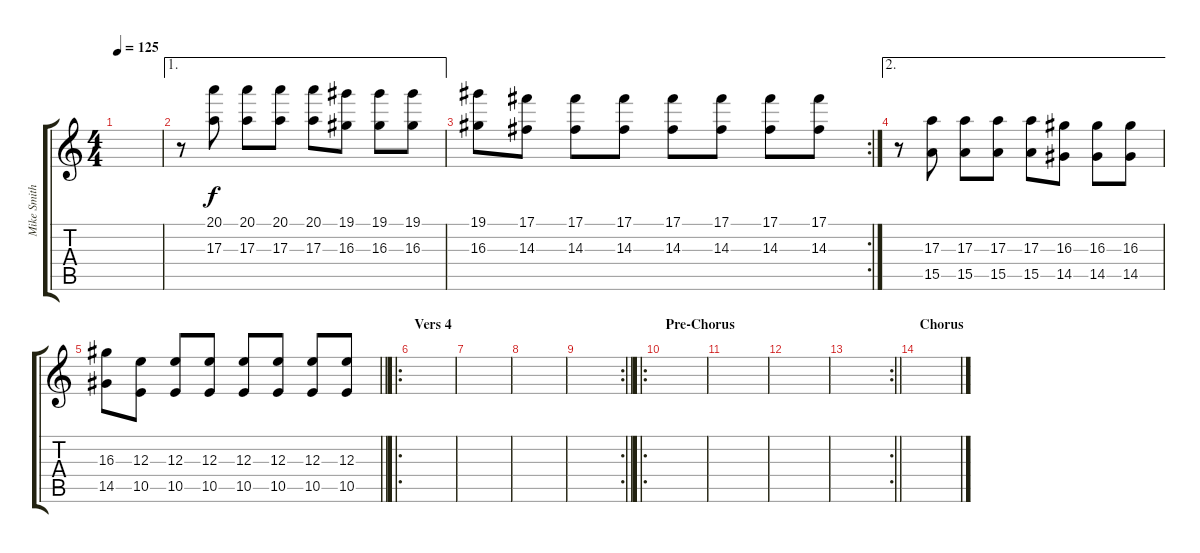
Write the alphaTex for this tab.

\track ("Mike Smith Fills" "Mike Smith") {instrument distortionguitar}
\staff {score tabs}
\tuning (Db4 Ab3 E3 B2 Gb2 C2) {hide}
\ts (4 4)
\tempo 125
\clef g2
\ks c
|
\ae 1
r.8 (20.1 17.3).8 (20.1 17.3).8 (20.1 17.3).8 (20.1 17.3).8 (19.1 16.3).8 (19.1 16.3).8 (19.1 16.3).8 |
\rc 2
(19.1 16.3).8 (17.1 14.3).8 (17.1 14.3).8 (17.1 14.3).8 (17.1 14.3).8 (17.1 14.3).8 (17.1 14.3).8 (17.1 14.3).8 |
\ae 2
r.8 (17.3 15.5).8 (17.3 15.5).8 (17.3 15.5).8 (17.3 15.5).8 (16.3 14.5).8 (16.3 14.5).8 (16.3 14.5).8 |
\barLineRight lightlight
(16.3 14.5).8 (12.3 10.5).8 (12.3 10.5).8 (12.3 10.5).8 (12.3 10.5).8 (12.3 10.5).8 (12.3 10.5).8 (12.3 10.5).8 |
\ro
\section ("" "Vers 4")
|
|
|
\rc 2
\barLineRight lightlight
|
\ro
\section ("" "Pre-Chorus")
|
|
|
\rc 2
\barLineRight lightlight
|
\section ("" "Chorus")
